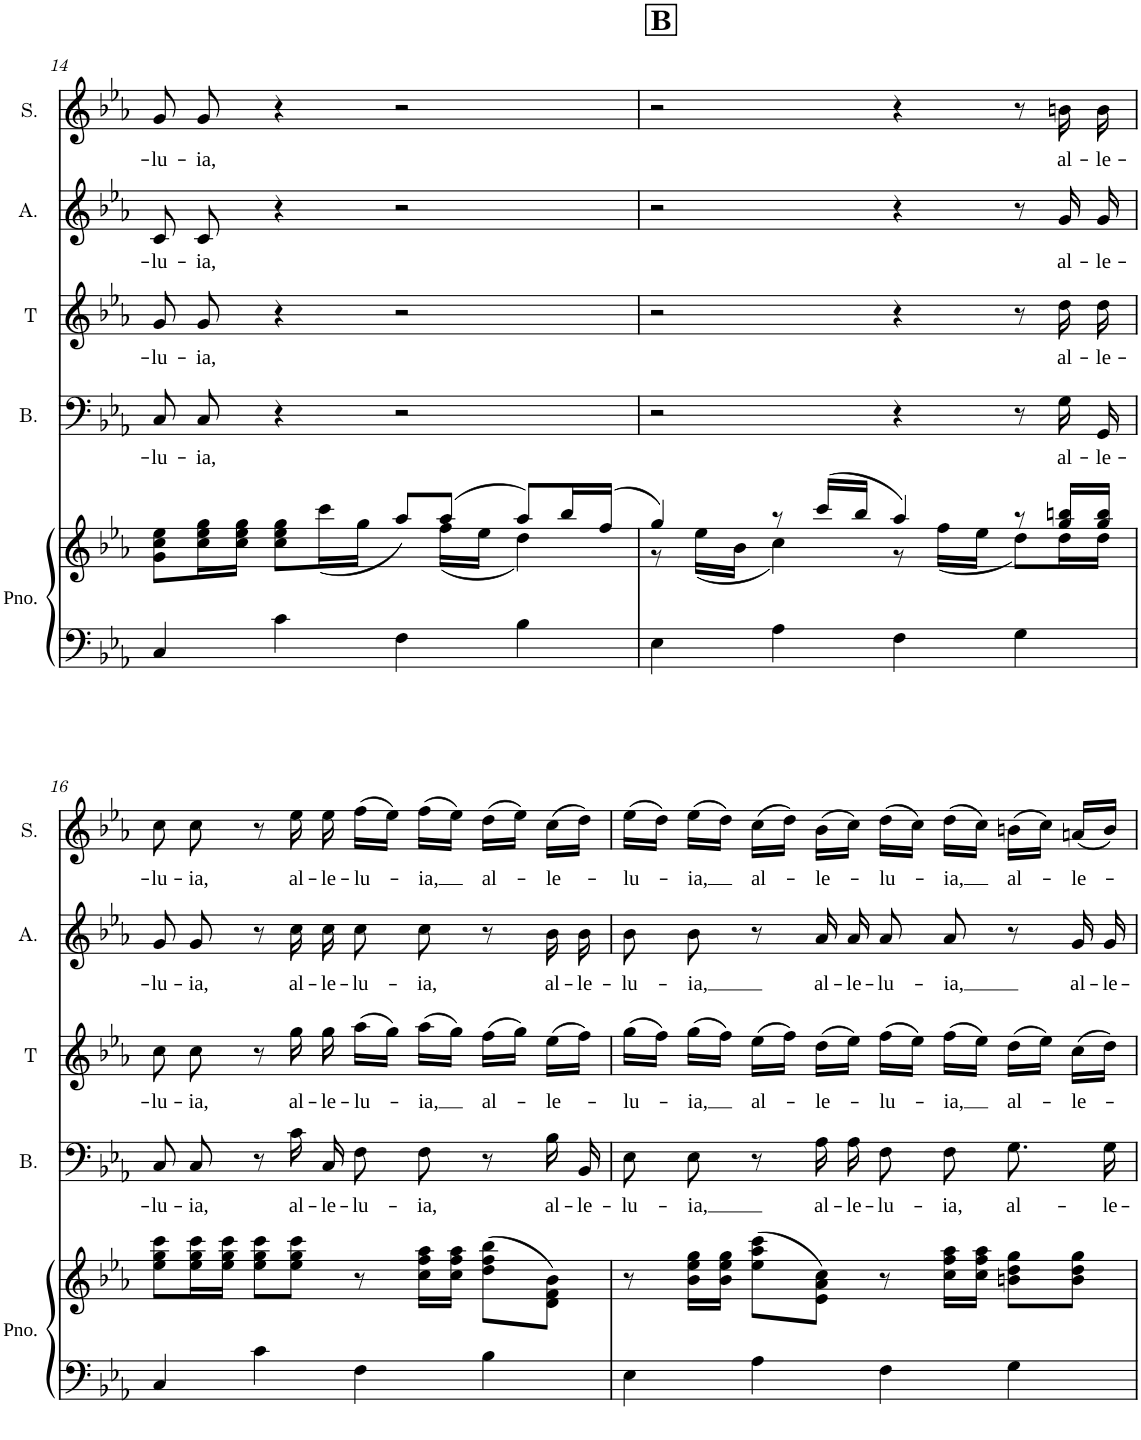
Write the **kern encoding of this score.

**kern	**kern	**kern	**text	**kern	**text	**kern	**text	**kern	**text
*part5	*part5	*part4	*part4	*part3	*part3	*part2	*part2	*part1	*part1
*staff6	*staff5	*staff4	*staff4	*staff3	*staff3	*staff2	*staff2	*staff1	*staff1
*I"Piano	*	*I"Basse	*	*I"Ténor	*	*I"Alto	*	*I"Soprano	*
*I'Pno.	*	*I'B.	*	*I'T	*	*I'A.	*	*I'S.	*
!!LO:PB:g=z
*clefF4	*clefG2	*clefF4	*	*clefG2	*	*clefG2	*	*clefG2	*
*k[b-e-a-]	*k[b-e-a-]	*k[b-e-a-]	*	*k[b-e-a-]	*	*k[b-e-a-]	*	*k[b-e-a-]	*
*M4/4	*M4/4	*M4/4	*	*M4/4	*	*M4/4	*	*M4/4	*
=14	=14	=14	=14	=14	=14	=14	=14	=14	=14
*	*^	*	*	*	*	*	*	*	*
!	!	!	!	!LO:LY:b	!	!LO:LY:b	!	!LO:LY:b	!	!LO:LY:b
4C/	8g\ 8cc\ 8ee-\L	2ryy	8C/L	-lu-	8g/	-lu-	8c/L	-lu-	8g/	-lu-
!	!	!	!	!LO:LY:b	!	!LO:LY:b	!	!LO:LY:b	!	!LO:LY:b
.	16cc\ 16ee-\ 16gg\L	.	8C/J	-ia,	8g/	-ia,	8c/J	-ia,	8g/	-ia,
.	16cc\ 16ee-\ 16gg\JJ	.	.	.	.	.	.	.	.	.
4c\	8cc\ 8ee-\ 8gg\L	.	4r	.	4r	.	4r	.	4r	.
.	(<16ccc\L	.	.	.	.	.	.	.	.	.
.	16gg\JJ	.	.	.	.	.	.	.	.	.
4F\	8aa-/L)	8ryy	2r	.	2r	.	2r	.	2r	.
.	(8aa-/J	(16ff\LL	.	.	.	.	.	.	.	.
.	.	16ee-\JJ	.	.	.	.	.	.	.	.
4B-\	8aa-/L)	4dd\)	.	.	.	.	.	.	.	.
.	16bb-/L	.	.	.	.	.	.	.	.	.
.	(16ff/JJ	.	.	.	.	.	.	.	.	.
!!LO:REH:place=s1:a:B:cj:fs=14:t=B
=15	=15	=15	=15	=15	=15	=15	=15	=15	=15	=15
4E-\	4gg/)	8r	2r	.	2r	.	2r	.	2r	.
.	.	(16ee-\LL	.	.	.	.	.	.	.	.
.	.	16b-\JJ	.	.	.	.	.	.	.	.
4A-\	8r	4cc\)	.	.	.	.	.	.	.	.
.	(16ccc/LL	.	.	.	.	.	.	.	.	.
.	16bb-/JJ	.	.	.	.	.	.	.	.	.
4F\	4aa-/)	8r	4r	.	4r	.	4r	.	4r	.
.	.	(16ff\LL	.	.	.	.	.	.	.	.
.	.	16ee-\JJ	.	.	.	.	.	.	.	.
4G\	8r	8dd\L)	8r	.	8r	.	8r	.	8r	.
!	!	!	!	!LO:LY:b	!	!LO:LY:b	!	!LO:LY:b	!	!LO:LY:b
.	16gg/ 16bbn/LL	16dd\L	16G/LL	al-	16dd\	al-	16g/LL	al-	16bn\	al-
!	!	!	!	!LO:LY:b	!	!LO:LY:b	!	!LO:LY:b	!	!LO:LY:b
.	16gg/ 16bb/JJ	16dd\JJ	16GG/JJ	-le-	16dd\	-le-	16g/JJ	-le-	16b\	-le-
!!LO:LB:g=z
=16	=16	=16	=16	=16	=16	=16	=16	=16	=16	=16
!	!	!	!	!LO:LY:b	!	!LO:LY:b	!	!LO:LY:b	!	!LO:LY:b
*	*v	*v	*	*	*	*	*	*	*	*
4C/	8ee-\ 8gg\ 8ccc\L	8C/L	-lu-	8cc\	-lu-	8g/L	-lu-	8cc\	-lu-
!	!	!	!LO:LY:b	!	!LO:LY:b	!	!LO:LY:b	!	!LO:LY:b
.	16ee-\ 16gg\ 16ccc\L	8C/J	-ia,	8cc\	-ia,	8g/J	-ia,	8cc\	-ia,
.	16ee-\ 16gg\ 16ccc\JJ	.	.	.	.	.	.	.	.
4c\	8ee-\ 8gg\ 8ccc\L	8r	.	8r	.	8r	.	8r	.
!	!	!	!LO:LY:b	!	!LO:LY:b	!	!LO:LY:b	!	!LO:LY:b
.	8ee-\ 8gg\ 8ccc\J	16c\LL	al-	16gg\	al-	16cc\LL	al-	16ee-\	al-
!	!	!	!LO:LY:b	!	!LO:LY:b	!	!LO:LY:b	!	!LO:LY:b
.	.	16C\JJ	-le-	16gg\	-le-	16cc\JJ	-le-	16ee-\	-le-
!	!	!	!LO:LY:b	!	!LO:LY:b	!	!LO:LY:b	!	!LO:LY:b
4F\	8r	8F\L	-lu-	(16aa-\LL	-lu-	8cc\L	-lu-	(16ff\LL	-lu-
.	.	.	.	16gg\JJ)	.	.	.	16ee-\JJ)	.
!	!	!	!LO:LY:b	!	!LO:LY:b	!	!LO:LY:b	!	!LO:LY:b
.	16cc\ 16ff\ 16aa-\LL	8F\J	-ia,	(16aa-\LL	-ia,	8cc\J	-ia,	(16ff\LL	-ia,
.	16cc\ 16ff\ 16aa-\JJ	.	.	16gg\JJ)	.	.	.	16ee-\JJ)	.
!	!	!	!	!	!LO:LY:b	!	!	!	!LO:LY:b
4B-\	(8dd\ 8ff\ 8bb-\L	8r	.	(16ff\LL	al-	8r	.	(16dd\LL	al-
.	.	.	.	16gg\JJ)	.	.	.	16ee-\JJ)	.
!	!	!	!LO:LY:b	!	!LO:LY:b	!	!LO:LY:b	!	!LO:LY:b
.	8d\ 8f\ 8b-\J)	16B-\LL	al-	(16ee-\LL	-le-	16b-\LL	al-	(16cc\LL	-le-
!	!	!	!LO:LY:b	!	!	!	!LO:LY:b	!	!
.	.	16BB-\JJ	-le-	16ff\JJ)	.	16b-\JJ	-le-	16dd\JJ)	.
=17	=17	=17	=17	=17	=17	=17	=17	=17	=17
!	!	!	!LO:LY:b	!	!LO:LY:b	!	!LO:LY:b	!	!LO:LY:b
4E-\	8r	8E-\L	-lu-	(16gg\LL	-lu-	8b-\L	-lu-	(16ee-\LL	-lu-
.	.	.	.	16ff\JJ)	.	.	.	16dd\JJ)	.
!	!	!	!LO:LY:b	!	!LO:LY:b	!	!LO:LY:b	!	!LO:LY:b
.	16b-\ 16ee-\ 16gg\LL	8E-\J	-ia,	(16gg\LL	-ia,	8b-\J	-ia,	(16ee-\LL	-ia,
.	16b-\ 16ee-\ 16gg\JJ	.	.	16ff\JJ)	.	.	.	16dd\JJ)	.
!	!	!	!	!	!LO:LY:b	!	!	!	!LO:LY:b
4A-\	(8ee-\ 8aa-\ 8ccc\L	8r	.	(16ee-\LL	al-	8r	.	(16cc\LL	al-
.	.	.	.	16ff\JJ)	.	.	.	16dd\JJ)	.
!	!	!	!LO:LY:b	!	!LO:LY:b	!	!LO:LY:b	!	!LO:LY:b
.	8e-\ 8a-\ 8cc\J)	16A-\LL	al-	(16dd\LL	-le-	16a-/LL	al-	(16b-\LL	-le-
!	!	!	!LO:LY:b	!	!	!	!LO:LY:b	!	!
.	.	16A-\JJ	-le-	16ee-\JJ)	.	16a-/JJ	-le-	16cc\JJ)	.
!	!	!	!LO:LY:b	!	!LO:LY:b	!	!LO:LY:b	!	!LO:LY:b
4F\	8r	8F\L	-lu-	(16ff\LL	-lu-	8a-/L	-lu-	(16dd\LL	-lu-
.	.	.	.	16ee-\JJ)	.	.	.	16cc\JJ)	.
!	!	!	!LO:LY:b	!	!LO:LY:b	!	!LO:LY:b	!	!LO:LY:b
.	16cc\ 16ff\ 16aa-\LL	8F\J	-ia,	(16ff\LL	-ia,	8a-/J	-ia,	(16dd\LL	-ia,
.	16cc\ 16ff\ 16aa-\JJ	.	.	16ee-\JJ)	.	.	.	16cc\JJ)	.
!	!	!	!LO:LY:b	!	!LO:LY:b	!	!	!	!LO:LY:b
4G\	8bn\ 8dd\ 8gg\L	8.G\L	al-	(16dd\LL	al-	8r	.	(16bn\LL	al-
.	.	.	.	16ee-\JJ)	.	.	.	16cc\JJ)	.
!	!	!	!	!	!LO:LY:b	!	!LO:LY:b	!	!LO:LY:b
.	8b\ 8dd\ 8gg\J	.	.	(16cc\LL	-le-	16g/LL	al-	(16an/LL	-le-
!	!	!	!LO:LY:b	!	!	!	!LO:LY:b	!	!
.	.	16G\Jk	-le-	16dd\JJ)	.	16g/JJ	-le-	16b/JJ)	.
=	=	=	=	=	=	=	=	=	=
*-	*-	*-	*-	*-	*-	*-	*-	*-	*-
